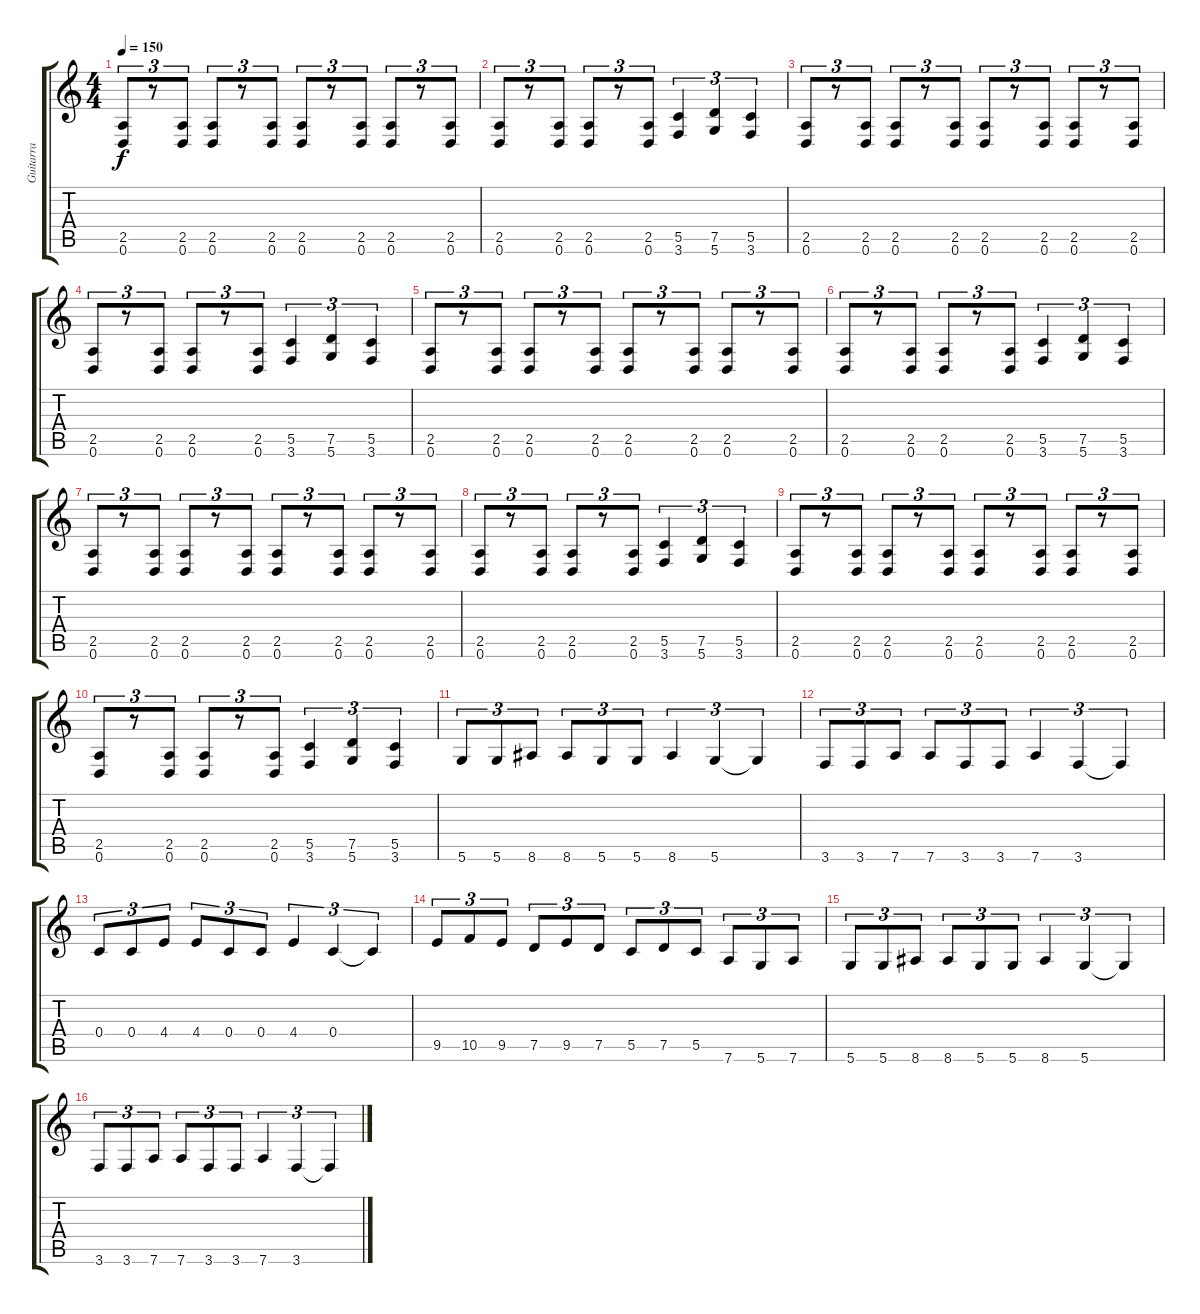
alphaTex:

\track ("Guitarra" "Guitarra") {instrument overdrivenguitar}
\staff {score tabs}
\tuning (D4 A3 F3 C3 G2 D2) {hide}
\ts (4 4)
\tempo 150
\clef g2
\ks c
(2.5 0.6).8{tu (3 2) dy f} r.8{tu (3 2)} (2.5 0.6).8{tu (3 2)} (2.5 0.6).8{tu (3 2)} r.8{tu (3 2)} (2.5 0.6).8{tu (3 2)} (2.5 0.6).8{tu (3 2)} r.8{tu (3 2)} (2.5 0.6).8{tu (3 2)} (2.5 0.6).8{tu (3 2)} r.8{tu (3 2)} (2.5 0.6).8{tu (3 2)} |
(2.5 0.6).8{tu (3 2)} r.8{tu (3 2)} (2.5 0.6).8{tu (3 2)} (2.5 0.6).8{tu (3 2)} r.8{tu (3 2)} (2.5 0.6).8{tu (3 2)} (5.5 3.6).4{tu (3 2)} (7.5 5.6).4{tu (3 2)} (5.5 3.6).4{tu (3 2)} |
(2.5 0.6).8{tu (3 2)} r.8{tu (3 2)} (2.5 0.6).8{tu (3 2)} (2.5 0.6).8{tu (3 2)} r.8{tu (3 2)} (2.5 0.6).8{tu (3 2)} (2.5 0.6).8{tu (3 2)} r.8{tu (3 2)} (2.5 0.6).8{tu (3 2)} (2.5 0.6).8{tu (3 2)} r.8{tu (3 2)} (2.5 0.6).8{tu (3 2)} |
(2.5 0.6).8{tu (3 2)} r.8{tu (3 2)} (2.5 0.6).8{tu (3 2)} (2.5 0.6).8{tu (3 2)} r.8{tu (3 2)} (2.5 0.6).8{tu (3 2)} (5.5 3.6).4{tu (3 2)} (7.5 5.6).4{tu (3 2)} (5.5 3.6).4{tu (3 2)} |
(2.5 0.6).8{tu (3 2)} r.8{tu (3 2)} (2.5 0.6).8{tu (3 2)} (2.5 0.6).8{tu (3 2)} r.8{tu (3 2)} (2.5 0.6).8{tu (3 2)} (2.5 0.6).8{tu (3 2)} r.8{tu (3 2)} (2.5 0.6).8{tu (3 2)} (2.5 0.6).8{tu (3 2)} r.8{tu (3 2)} (2.5 0.6).8{tu (3 2)} |
(2.5 0.6).8{tu (3 2)} r.8{tu (3 2)} (2.5 0.6).8{tu (3 2)} (2.5 0.6).8{tu (3 2)} r.8{tu (3 2)} (2.5 0.6).8{tu (3 2)} (5.5 3.6).4{tu (3 2)} (7.5 5.6).4{tu (3 2)} (5.5 3.6).4{tu (3 2)} |
(2.5 0.6).8{tu (3 2)} r.8{tu (3 2)} (2.5 0.6).8{tu (3 2)} (2.5 0.6).8{tu (3 2)} r.8{tu (3 2)} (2.5 0.6).8{tu (3 2)} (2.5 0.6).8{tu (3 2)} r.8{tu (3 2)} (2.5 0.6).8{tu (3 2)} (2.5 0.6).8{tu (3 2)} r.8{tu (3 2)} (2.5 0.6).8{tu (3 2)} |
(2.5 0.6).8{tu (3 2)} r.8{tu (3 2)} (2.5 0.6).8{tu (3 2)} (2.5 0.6).8{tu (3 2)} r.8{tu (3 2)} (2.5 0.6).8{tu (3 2)} (5.5 3.6).4{tu (3 2)} (7.5 5.6).4{tu (3 2)} (5.5 3.6).4{tu (3 2)} |
(2.5 0.6).8{tu (3 2)} r.8{tu (3 2)} (2.5 0.6).8{tu (3 2)} (2.5 0.6).8{tu (3 2)} r.8{tu (3 2)} (2.5 0.6).8{tu (3 2)} (2.5 0.6).8{tu (3 2)} r.8{tu (3 2)} (2.5 0.6).8{tu (3 2)} (2.5 0.6).8{tu (3 2)} r.8{tu (3 2)} (2.5 0.6).8{tu (3 2)} |
(2.5 0.6).8{tu (3 2)} r.8{tu (3 2)} (2.5 0.6).8{tu (3 2)} (2.5 0.6).8{tu (3 2)} r.8{tu (3 2)} (2.5 0.6).8{tu (3 2)} (5.5 3.6).4{tu (3 2)} (7.5 5.6).4{tu (3 2)} (5.5 3.6).4{tu (3 2)} |
5.6.8{tu (3 2)} 5.6.8{tu (3 2)} 8.6.8{tu (3 2)} 8.6.8{tu (3 2)} 5.6.8{tu (3 2)} 5.6.8{tu (3 2)} 8.6.4{tu (3 2)} 5.6.4{tu (3 2)} 5.6{t}.4{tu (3 2)} |
3.6.8{tu (3 2)} 3.6.8{tu (3 2)} 7.6.8{tu (3 2)} 7.6.8{tu (3 2)} 3.6.8{tu (3 2)} 3.6.8{tu (3 2)} 7.6.4{tu (3 2)} 3.6.4{tu (3 2)} 3.6{t}.4{tu (3 2)} |
0.4.8{tu (3 2)} 0.4.8{tu (3 2)} 4.4.8{tu (3 2)} 4.4.8{tu (3 2)} 0.4.8{tu (3 2)} 0.4.8{tu (3 2)} 4.4.4{tu (3 2)} 0.4.4{tu (3 2)} 0.4{t}.4{tu (3 2)} |
9.5.8{tu (3 2)} 10.5.8{tu (3 2)} 9.5.8{tu (3 2)} 7.5.8{tu (3 2)} 9.5.8{tu (3 2)} 7.5.8{tu (3 2)} 5.5.8{tu (3 2)} 7.5.8{tu (3 2)} 5.5.8{tu (3 2)} 7.6.8{tu (3 2)} 5.6.8{tu (3 2)} 7.6.8{tu (3 2)} |
5.6.8{tu (3 2)} 5.6.8{tu (3 2)} 8.6.8{tu (3 2)} 8.6.8{tu (3 2)} 5.6.8{tu (3 2)} 5.6.8{tu (3 2)} 8.6.4{tu (3 2)} 5.6.4{tu (3 2)} 5.6{t}.4{tu (3 2)} |
3.6.8{tu (3 2)} 3.6.8{tu (3 2)} 7.6.8{tu (3 2)} 7.6.8{tu (3 2)} 3.6.8{tu (3 2)} 3.6.8{tu (3 2)} 7.6.4{tu (3 2)} 3.6.4{tu (3 2)} 3.6{t}.4{tu (3 2)}
